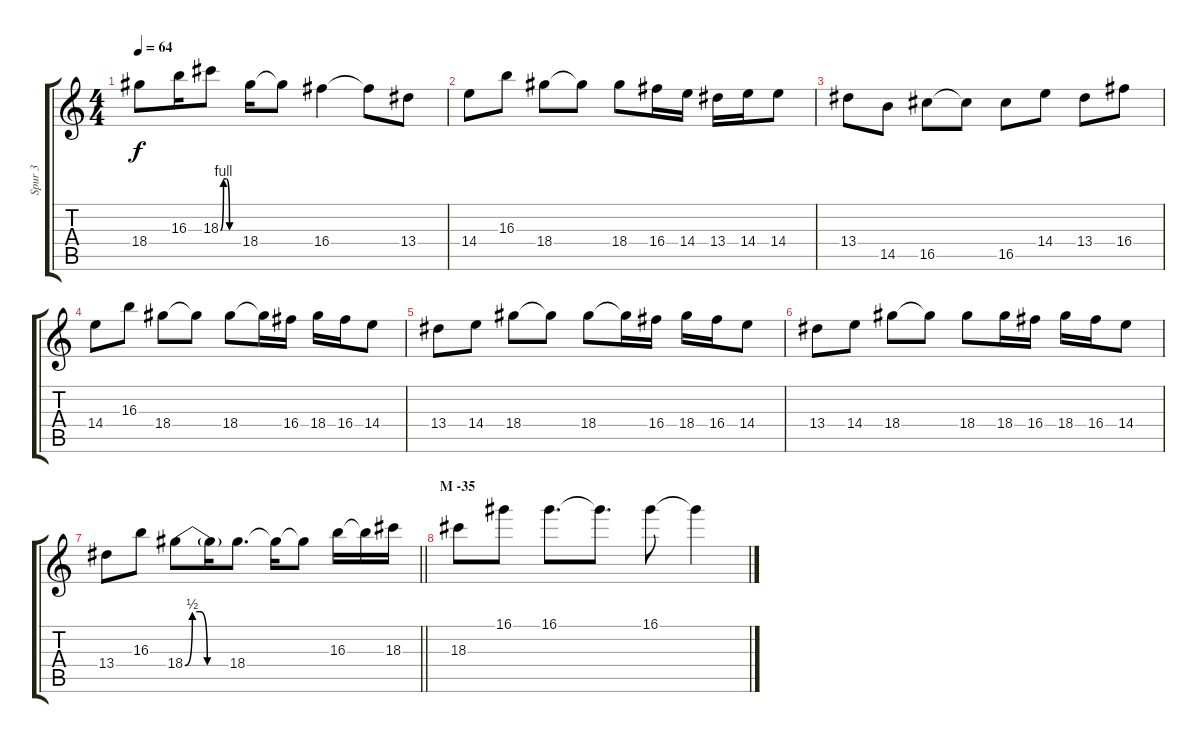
\track ("Spur 3" "Spur 3") {instrument overdrivenguitar}
\staff {score tabs}
\tuning (E4 B3 G3 D3 A2 E2) {hide}
\ts (4 4)
\tempo 64
\clef g2
\ks c
18.4.8{dy f} 16.3.16 18.3{be (custom 0 0 10 4 20 4 30 0 60 0)}.8 18.4.16 18.4{t}.8 16.4.4 16.4{t}.8 13.4.8 |
14.4.8 16.3.8 18.4.8 18.4{t}.8 18.4.8 16.4.16 14.4.16 13.4.16 14.4.16 14.4.8 |
13.4.8 14.5.8 16.5.8 16.5{t}.8 16.5.8 14.4.8 13.4.8 16.4.8 |
14.4.8 16.3.8 18.4.8 18.4{t}.8 18.4.8 18.4{t}.16 16.4.16 18.4.16 16.4.16 14.4.8 |
13.4.8 14.4.8 18.4.8 18.4{t}.8 18.4.8 18.4{t}.16 16.4.16 18.4.16 16.4.16 14.4.8 |
13.4.8 14.4.8 18.4.8 18.4{t}.8 18.4.8 18.4.16 16.4.16 18.4.16 16.4.16 14.4.8 |
\barLineRight lightlight
13.4.8 16.3.8 18.4{be (custom 0 0 10 2 20 2 30 0 60 0)}.8 18.4{t}.16 18.4.8{d} 18.4{t}.16 18.4{t}.8 16.3.16 16.3{t}.16 18.3.16 |
\section ("" "M -35")
18.3.8 16.1.8 16.1.8{d} 16.1{t}.8{d} 16.1.8 16.1{t}.4
